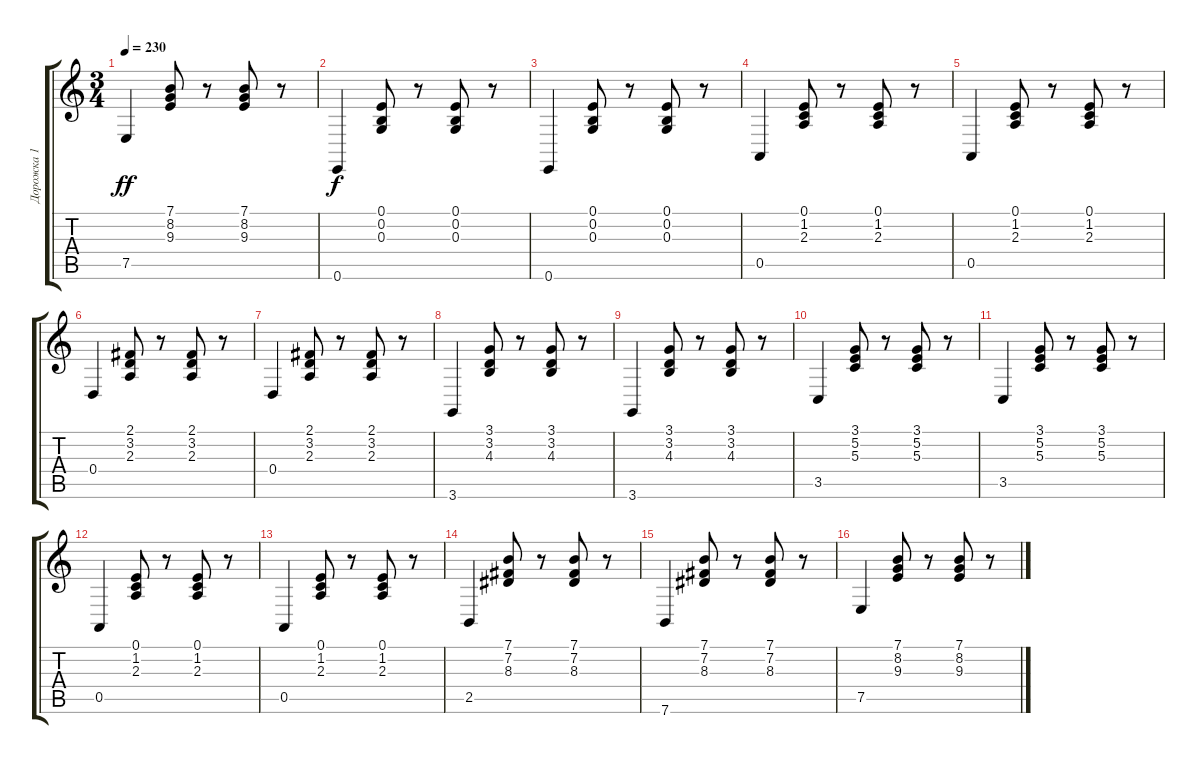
\track ("Дорожка 1" "Дорожка 1") {instrument accordion}
\staff {score tabs}
\tuning (E4 B3 G3 D3 A2 E2) {hide}
\ts (3 4)
\tempo 230
\clef g2
\ks c
7.5.4{dy ff} (7.1 8.2 9.3).8 r.8 (7.1 8.2 9.3).8 r.8 |
0.6.4{dy f} (0.1 0.2 0.3).8 r.8 (0.1 0.2 0.3).8 r.8 |
0.6.4 (0.1 0.2 0.3).8 r.8 (0.1 0.2 0.3).8 r.8 |
0.5.4 (0.1 1.2 2.3).8 r.8 (0.1 1.2 2.3).8 r.8 |
0.5.4 (0.1 1.2 2.3).8 r.8 (0.1 1.2 2.3).8 r.8 |
0.4.4 (2.1 3.2 2.3).8 r.8 (2.1 3.2 2.3).8 r.8 |
0.4.4 (2.1 3.2 2.3).8 r.8 (2.1 3.2 2.3).8 r.8 |
3.6.4 (3.1 3.2 4.3).8 r.8 (3.1 3.2 4.3).8 r.8 |
3.6.4 (3.1 3.2 4.3).8 r.8 (3.1 3.2 4.3).8 r.8 |
3.5.4 (3.1 5.2 5.3).8 r.8 (3.1 5.2 5.3).8 r.8 |
3.5.4 (3.1 5.2 5.3).8 r.8 (3.1 5.2 5.3).8 r.8 |
0.5.4 (0.1 1.2 2.3).8 r.8 (0.1 1.2 2.3).8 r.8 |
0.5.4 (0.1 1.2 2.3).8 r.8 (0.1 1.2 2.3).8 r.8 |
2.5.4 (7.1 7.2 8.3).8 r.8 (7.1 7.2 8.3).8 r.8 |
7.6.4 (7.1 7.2 8.3).8 r.8 (7.1 7.2 8.3).8 r.8 |
7.5.4 (7.1 8.2 9.3).8 r.8 (7.1 8.2 9.3).8 r.8
